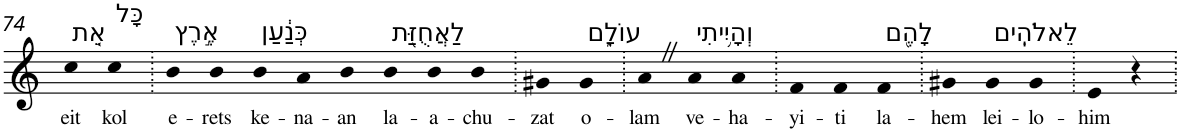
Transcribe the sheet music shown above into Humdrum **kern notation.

**kern	**text
*part1	*part1
*staff1	*staff1
*I"Piano	*
*I'Pno	*
!!LO:PB:g=z
*clefG2	*
*k[]	*
=74	=74
!LO:TX:a:t=אֵ֚ת	!
!	!LO:LY:b
4cc	eit
!LO:TX:a:t=כָּל	!
!	!LO:LY:b
4cc	kol
=75.	=75.
!LO:TX:a:t=אֶ֣רֶץ	!
!	!LO:LY:b
4b	e-
!	!LO:LY:b
4b	-rets
!LO:TX:a:t=כְּנַ֔עַן	!
!	!LO:LY:b
4b	ke-
!	!LO:LY:b
4a	-na-
!	!LO:LY:b
4b	-an
!LO:TX:a:t=לַאֲחֻזַּ֖ת	!
!	!LO:LY:b
4b	la-
!	!LO:LY:b
4b	-a-
!	!LO:LY:b
4b	-chu-
=76.	=76.
!	!LO:LY:b
4g#X	-zat
!LO:TX:a:t=עוֹלָ֑ם	!
!	!LO:LY:b
4g#	o-
=77.	=77.
!	!LO:LY:b
4aZ	-lam
!LO:TX:a:t=וְהָיִ֥יתִי	!
!	!LO:LY:b
4a	ve-
!	!LO:LY:b
4a	-ha-
=78.	=78.
!	!LO:LY:b
4f	-yi-
!	!LO:LY:b
4f	-ti
!LO:TX:a:t=לָהֶ֖ם	!
!	!LO:LY:b
4f	la-
=79.	=79.
!	!LO:LY:b
4g#X	-hem
!LO:TX:a:t=לֵאלֹהִֽים	!
!	!LO:LY:b
4g#	lei-
!	!LO:LY:b
4g#	-lo-
=80.	=80.
!	!LO:LY:b
4e	-him
4r	.
=.	=.
*-	*-
